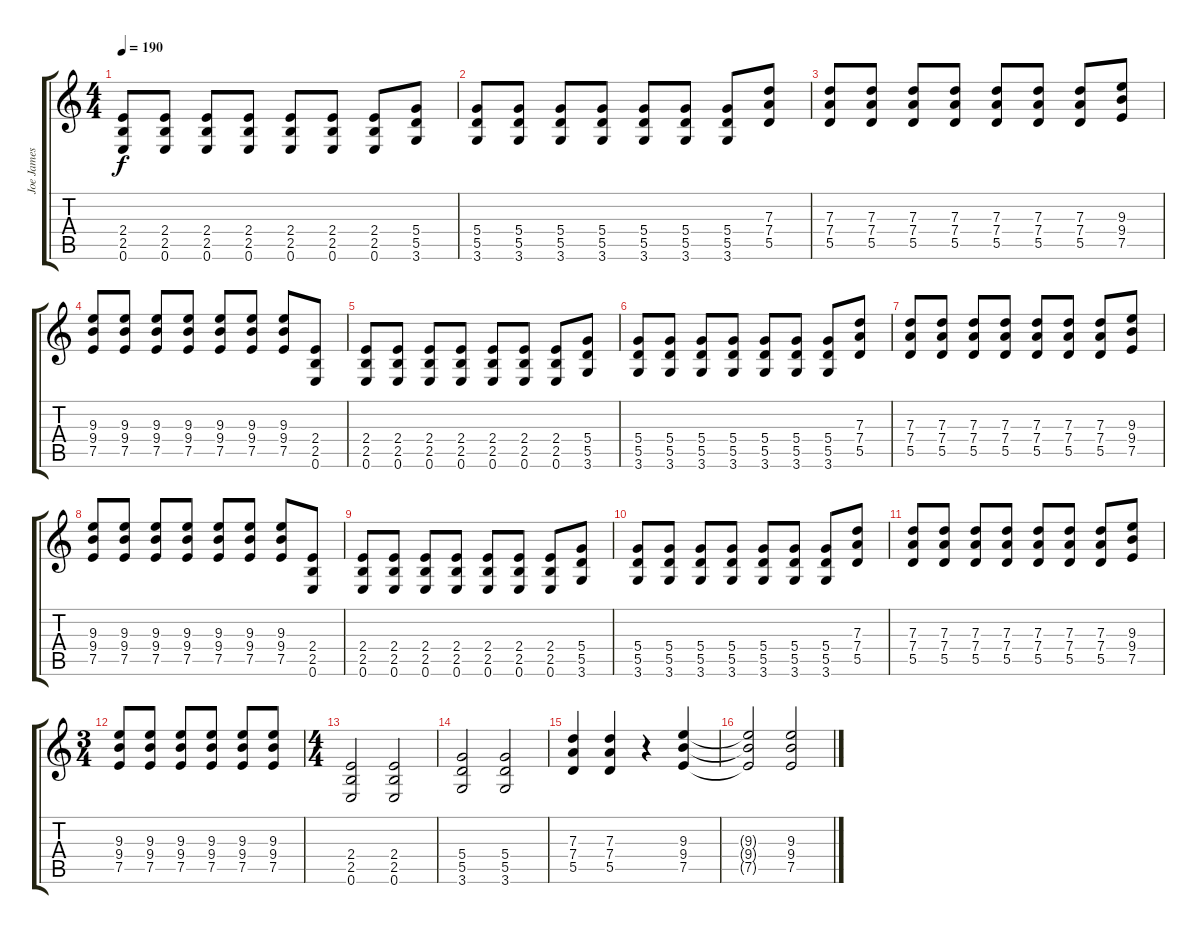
\track ("Joe James" "Joe James") {instrument distortionguitar}
\staff {score tabs}
\tuning (E4 B3 G3 D3 A2 E2) {hide}
\ts (4 4)
\tempo 190
\clef g2
\ks c
(2.4 2.5 0.6).8{dy f} (2.4 2.5 0.6).8 (2.4 2.5 0.6).8 (2.4 2.5 0.6).8 (2.4 2.5 0.6).8 (2.4 2.5 0.6).8 (2.4 2.5 0.6).8 (5.4 5.5 3.6).8 |
(5.4 5.5 3.6).8 (5.4 5.5 3.6).8 (5.4 5.5 3.6).8 (5.4 5.5 3.6).8 (5.4 5.5 3.6).8 (5.4 5.5 3.6).8 (5.4 5.5 3.6).8 (7.3 7.4 5.5).8 |
(7.3 7.4 5.5).8 (7.3 7.4 5.5).8 (7.3 7.4 5.5).8 (7.3 7.4 5.5).8 (7.3 7.4 5.5).8 (7.3 7.4 5.5).8 (7.3 7.4 5.5).8 (9.3 9.4 7.5).8 |
(9.3 9.4 7.5).8 (9.3 9.4 7.5).8 (9.3 9.4 7.5).8 (9.3 9.4 7.5).8 (9.3 9.4 7.5).8 (9.3 9.4 7.5).8 (9.3 9.4 7.5).8 (2.4 2.5 0.6).8 |
(2.4 2.5 0.6).8 (2.4 2.5 0.6).8 (2.4 2.5 0.6).8 (2.4 2.5 0.6).8 (2.4 2.5 0.6).8 (2.4 2.5 0.6).8 (2.4 2.5 0.6).8 (5.4 5.5 3.6).8 |
(5.4 5.5 3.6).8 (5.4 5.5 3.6).8 (5.4 5.5 3.6).8 (5.4 5.5 3.6).8 (5.4 5.5 3.6).8 (5.4 5.5 3.6).8 (5.4 5.5 3.6).8 (7.3 7.4 5.5).8 |
(7.3 7.4 5.5).8 (7.3 7.4 5.5).8 (7.3 7.4 5.5).8 (7.3 7.4 5.5).8 (7.3 7.4 5.5).8 (7.3 7.4 5.5).8 (7.3 7.4 5.5).8 (9.3 9.4 7.5).8 |
(9.3 9.4 7.5).8 (9.3 9.4 7.5).8 (9.3 9.4 7.5).8 (9.3 9.4 7.5).8 (9.3 9.4 7.5).8 (9.3 9.4 7.5).8 (9.3 9.4 7.5).8 (2.4 2.5 0.6).8 |
(2.4 2.5 0.6).8 (2.4 2.5 0.6).8 (2.4 2.5 0.6).8 (2.4 2.5 0.6).8 (2.4 2.5 0.6).8 (2.4 2.5 0.6).8 (2.4 2.5 0.6).8 (5.4 5.5 3.6).8 |
(5.4 5.5 3.6).8 (5.4 5.5 3.6).8 (5.4 5.5 3.6).8 (5.4 5.5 3.6).8 (5.4 5.5 3.6).8 (5.4 5.5 3.6).8 (5.4 5.5 3.6).8 (7.3 7.4 5.5).8 |
(7.3 7.4 5.5).8 (7.3 7.4 5.5).8 (7.3 7.4 5.5).8 (7.3 7.4 5.5).8 (7.3 7.4 5.5).8 (7.3 7.4 5.5).8 (7.3 7.4 5.5).8 (9.3 9.4 7.5).8 |
\ts (3 4)
(9.3 9.4 7.5).8 (9.3 9.4 7.5).8 (9.3 9.4 7.5).8 (9.3 9.4 7.5).8 (9.3 9.4 7.5).8 (9.3 9.4 7.5).8 |
\ts (4 4)
(2.4 2.5 0.6).2 (2.4 2.5 0.6).2 |
(5.4 5.5 3.6).2 (5.4 5.5 3.6).2 |
(7.3 7.4 5.5).4 (7.3 7.4 5.5).4 r.4 (9.3 9.4 7.5).4 |
(9.3{t} 9.4{t} 7.5{t}).2 (9.3 9.4 7.5).2
